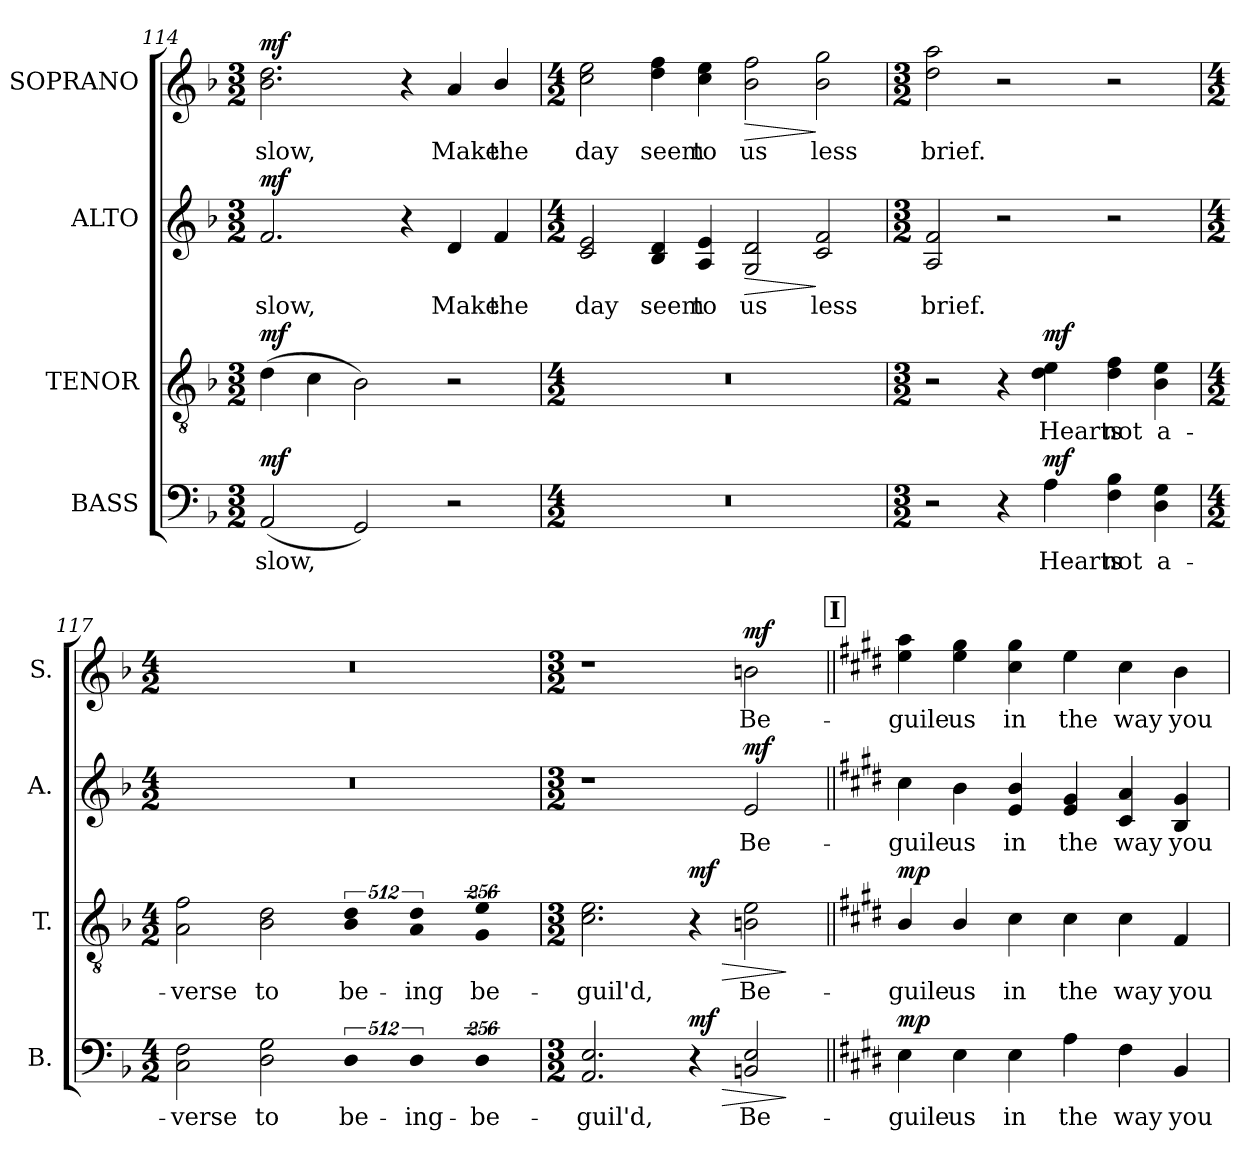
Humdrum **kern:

**kern	**text	**dynam	**kern	**text	**dynam	**kern	**text	**dynam	**kern	**text	**dynam
*part4	*part4	*part4	*part3	*part3	*part3	*part2	*part2	*part2	*part1	*part1	*part1
*staff4	*staff4	*staff4	*staff3	*staff3	*staff3	*staff2	*staff2	*staff2	*staff1	*staff1	*staff1
*I"BASS	*	*	*I"TENOR	*	*	*I"ALTO	*	*	*I"SOPRANO	*	*
*I'B.	*	*	*I'T.	*	*	*I'A.	*	*	*I'S.	*	*
*clefF4	*	*	*clefGv2	*	*	*clefG2	*	*	*clefG2	*	*
*	*	*	*ITrd7c12	*	*	*	*	*	*	*	*
*k[b-]	*	*	*k[b-]	*	*	*k[b-]	*	*	*k[b-]	*	*
*F:	*	*	*F:	*	*	*F:	*	*	*F:	*	*
*M3/2	*	*	*M3/2	*	*	*M3/2	*	*	*M3/2	*	*
=114	=114	=114	=114	=114	=114	=114	=114	=114	=114	=114	=114
!	!LO:LY:b:color=#000000	!	!	!	!	!	!	!	!	!	!
!	!	!	!	!	!	!	!LO:LY:b:color=#000000	!	!	!	!
!	!	!	!	!	!	!	!	!	!	!LO:LY:b:color=#000000	!
(2AAi/	slow,	mf	(4Di\	.	mf	2.fi/	slow,	mf	2.b-i\ 2.ddi	slow,	mf
.	.	.	4Ci\	.	.	.	.	.	.	.	.
2GGi/)	.	.	2BB-i\)	.	.	.	.	.	.	.	.
.	.	.	.	.	.	4r	.	.	4r	.	.
!	!	!	!	!	!	!	!LO:LY:b:color=#000000	!	!	!	!
!	!	!	!	!	!	!	!	!	!	!LO:LY:b:color=#000000	!
2r	.	.	2r	.	.	4di/	Make	.	4ai/	Make	.
!	!	!	!	!	!	!	!LO:LY:b:color=#000000	!	!	!	!
!	!	!	!	!	!	!	!	!	!	!LO:LY:b:color=#000000	!
.	.	.	.	.	.	4fi/	the	.	4b-i/	the	.
=115	=115	=115	=115	=115	=115	=115	=115	=115	=115	=115	=115
*M4/2	*	*	*M4/2	*	*	*M4/2	*	*	*M4/2	*	*
!LO:N:vis=1	!	!	!LO:N:vis=1	!	!	!	!	!	!	!	!
!	!	!	!	!	!	!	!LO:LY:b:color=#000000	!	!	!	!
!	!	!	!	!	!	!	!	!	!	!LO:LY:b:color=#000000	!
0r	.	.	0r	.	.	2ci/ 2ei	day	.	2cci\ 2eei	day	.
!	!	!	!	!	!	!	!LO:LY:b:color=#000000	!	!	!	!
!	!	!	!	!	!	!	!	!	!	!LO:LY:b:color=#000000	!
.	.	.	.	.	.	4B-i/ 4di	seem	.	4ddi\ 4ffi	seem	.
!	!	!	!	!	!	!	!LO:LY:b:color=#000000	!	!	!	!
!	!	!	!	!	!	!	!	!	!	!LO:LY:b:color=#000000	!
.	.	.	.	.	.	4Ai/ 4ei	to	.	4cci\ 4eei	to	.
!	!	!	!	!	!	!	!LO:LY:b:color=#000000	!LO:HP:b	!	!	!
!	!	!	!	!	!	!	!	!	!	!LO:LY:b:color=#000000	!LO:HP:b
.	.	.	.	.	.	2Gi/ 2di	us	>	2b-i\ 2ffi	us	>
!	!	!	!	!	!	!	!LO:LY:b:color=#000000	!	!	!	!
!	!	!	!	!	!	!	!	!	!	!LO:LY:b:color=#000000	!
.	.	.	.	.	.	2ci/ 2fi	less	]	2b-i\ 2ggi	less	]
=116	=116	=116	=116	=116	=116	=116	=116	=116	=116	=116	=116
*M3/2	*	*	*M3/2	*	*	*M3/2	*	*	*M3/2	*	*
!	!	!	!	!	!	!	!LO:LY:b:color=#000000	!	!	!	!
!	!	!	!	!	!	!	!	!	!	!LO:LY:b:color=#000000	!
2r	.	.	2r	.	.	2Ai/ 2fi	brief.	.	2ddi\ 2aai	brief.	.
4r	.	.	4r	.	.	2r	.	.	2r	.	.
!	!LO:LY:b:color=#000000	!	!	!	!	!	!	!	!	!	!
!	!	!	!	!LO:LY:b:color=#000000	!	!	!	!	!	!	!
4Ai\	Hearts	mf	4Di\ 4Ei	Hearts	mf	.	.	.	.	.	.
!	!LO:LY:b:color=#000000	!	!	!	!	!	!	!	!	!	!
!	!	!	!	!LO:LY:b:color=#000000	!	!	!	!	!	!	!
4Fi\ 4B-i	not	.	4Di\ 4Fi	not	.	2r	.	.	2r	.	.
!	!LO:LY:b:color=#000000	!	!	!	!	!	!	!	!	!	!
!	!	!	!	!LO:LY:b:color=#000000	!	!	!	!	!	!	!
4Di\ 4Gi	a-	.	4BB-i\ 4Ei	a-	.	.	.	.	.	.	.
!!LO:LB:g=z
=117	=117	=117	=117	=117	=117	=117	=117	=117	=117	=117	=117
*M4/2	*	*	*M4/2	*	*	*M4/2	*	*	*M4/2	*	*
!	!LO:LY:b:color=#000000	!	!	!	!	!	!	!	!	!	!
!	!	!	!	!LO:LY:b:color=#000000	!	!LO:N:vis=1	!	!	!LO:N:vis=1	!	!
2Ci\ 2Fi	-verse	.	2AAi\ 2Fi	-verse	.	0r	.	.	0r	.	.
!	!LO:LY:b:color=#000000	!	!	!	!	!	!	!	!	!	!
!	!	!	!	!LO:LY:b:color=#000000	!	!	!	!	!	!	!
2Di\ 2Gi	to	.	2BB-i\ 2Di	to	.	.	.	.	.	.	.
!LO:N:vis=2	!	!	!	!	!	!	!	!	!	!	!
!	!LO:LY:b:color=#000000	!	!LO:N:vis=2	!	!	!	!	!	!	!	!
!	!	!	!	!LO:LY:b:color=#000000	!	!	!	!	!	!	!
1024%341Di/	be-	.	1024%341BB-i\ 1024%341Di	be-	.	.	.	.	.	.	.
!LO:N:vis=2	!	!	!	!	!	!	!	!	!	!	!
!	!LO:LY:b:color=#000000	!	!LO:N:vis=2	!	!	!	!	!	!	!	!
!	!	!	!	!LO:LY:b:color=#000000	!	!	!	!	!	!	!
1024%341Di/	-ing-	.	1024%341AAi\ 1024%341Di	-ing	.	.	.	.	.	.	.
!LO:N:vis=2	!	!	!	!	!	!	!	!	!	!	!
!	!LO:LY:b:color=#000000	!	!LO:N:vis=2	!	!	!	!	!	!	!	!
!	!	!	!	!LO:LY:b:color=#000000	!	!	!	!	!	!	!
512%171Di/	-be-	.	512%171GGi\ 512%171Ei	be-	.	.	.	.	.	.	.
=118	=118	=118	=118	=118	=118	=118	=118	=118	=118	=118	=118
*M3/2	*	*	*M3/2	*	*	*M3/2	*	*	*M3/2	*	*
!	!LO:LY:b:color=#000000	!	!	!	!	!	!	!	!	!	!
!	!	!	!	!LO:LY:b:color=#000000	!	!	!	!	!	!	!
2.AAi/ 2.Ei	-guil'd,	.	2.Ci\ 2.Ei	-guil'd,	.	1r	.	.	1r	.	.
!	!	!LO:HP:b	!	!	!LO:HP:b	!	!	!	!	!	!
4r	.	> mf	4r	.	> mf	.	.	.	.	.	.
!	!LO:LY:b:color=#000000	!	!	!	!	!	!	!	!	!	!
!	!	!	!	!LO:LY:b:color=#000000	!	!	!	!	!	!	!
!	!	!	!	!	!	!	!LO:LY:b:color=#000000	!	!	!	!
!	!	!	!	!	!	!	!	!	!	!LO:LY:b:color=#000000	!
2BBni/ 2Ei	Be-	.	2BBni\ 2Ei	Be-	.	2ei/	Be-	mf	2bni\	Be-	mf
.	.	]	.	.	]	.	.	.	.	.	.
!!LO:REH:place=s1:B:color=#000000:enc=box:fs=17.9978:t=I
=119||	=119||	=119||	=119||	=119||	=119||	=119||	=119||	=119||	=119||	=119||	=119||
*k[f#c#g#d#]	*	*	*k[f#c#g#d#]	*	*	*k[f#c#g#d#]	*	*	*k[f#c#g#d#]	*	*
*E:	*	*	*E:	*	*	*E:	*	*	*E:	*	*
!	!LO:LY:b:color=#000000	!	!	!	!	!	!	!	!	!	!
!	!	!	!	!LO:LY:b:color=#000000	!	!	!	!	!	!	!
!	!	!	!	!	!	!	!LO:LY:b:color=#000000	!	!	!	!
!	!	!	!	!	!	!	!	!	!	!LO:LY:b:color=#000000	!
4Ei\	-guile	mp	4BBi/	-guile	mp	4cc#i\	-guile	.	4eei\ 4aai	-guile	.
!	!LO:LY:b:color=#000000	!	!	!	!	!	!	!	!	!	!
!	!	!	!	!LO:LY:b:color=#000000	!	!	!	!	!	!	!
!	!	!	!	!	!	!	!LO:LY:b:color=#000000	!	!	!	!
!	!	!	!	!	!	!	!	!	!	!LO:LY:b:color=#000000	!
4Ei\	us	.	4BBi/	us	.	4bi\	us	.	4eei\ 4gg#i	us	.
!	!LO:LY:b:color=#000000	!	!	!	!	!	!	!	!	!	!
!	!	!	!	!LO:LY:b:color=#000000	!	!	!	!	!	!	!
!	!	!	!	!	!	!	!LO:LY:b:color=#000000	!	!	!	!
!	!	!	!	!	!	!	!	!	!	!LO:LY:b:color=#000000	!
4Ei\	in	.	4C#i\	in	.	4ei/ 4bi	in	.	4cc#i\ 4gg#i	in	.
!	!LO:LY:b:color=#000000	!	!	!	!	!	!	!	!	!	!
!	!	!	!	!LO:LY:b:color=#000000	!	!	!	!	!	!	!
!	!	!	!	!	!	!	!LO:LY:b:color=#000000	!	!	!	!
!	!	!	!	!	!	!	!	!	!	!LO:LY:b:color=#000000	!
4Ai\	the	.	4C#i\	the	.	4ei/ 4g#i	the	.	4eei\	the	.
!	!LO:LY:b:color=#000000	!	!	!	!	!	!	!	!	!	!
!	!	!	!	!LO:LY:b:color=#000000	!	!	!	!	!	!	!
!	!	!	!	!	!	!	!LO:LY:b:color=#000000	!	!	!	!
!	!	!	!	!	!	!	!	!	!	!LO:LY:b:color=#000000	!
4F#i\	way	.	4C#i\	way	.	4c#i/ 4ai	way	.	4cc#i\	way	.
!	!LO:LY:b:color=#000000	!	!	!	!	!	!	!	!	!	!
!	!	!	!	!LO:LY:b:color=#000000	!	!	!	!	!	!	!
!	!	!	!	!	!	!	!LO:LY:b:color=#000000	!	!	!	!
!	!	!	!	!	!	!	!	!	!	!LO:LY:b:color=#000000	!
4BBi/	you	.	4FF#i/	you	.	4Bi/ 4g#i	you	.	4bi\	you	.
=	=	=	=	=	=	=	=	=	=	=	=
*-	*-	*-	*-	*-	*-	*-	*-	*-	*-	*-	*-
